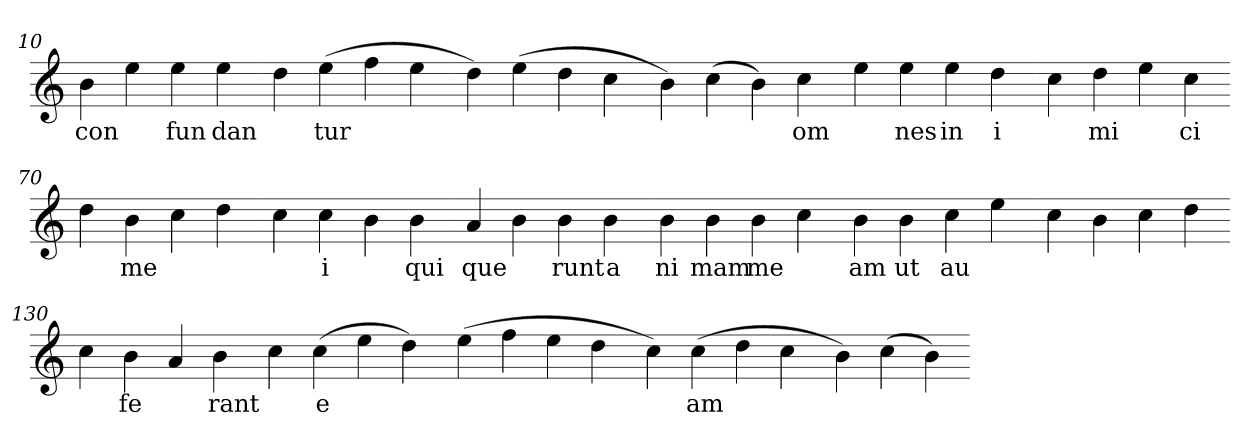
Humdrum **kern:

**kern	**text
*part1	*part1
*staff1	*staff1
*clefG2	*
=10.	=10.
4b	con
4ee	.
4ee	fun
4ee	dan
=20.-	=20.-
4dd	.
(>4ee	tur
4ff	.
4ee	.
=30.-	=30.-
4dd)	.
(>4ee	.
4dd	.
4cc	.
=40.-	=40.-
4b)	.
(>4cc	.
4b)	.
4cc	om
=50.-	=50.-
4ee	.
4ee	nes
4ee	in
4dd	i
=60.-	=60.-
4cc	.
4dd	mi
4ee	.
4cc	ci
=70.-	=70.-
4dd	.
4b	me
4cc	.
4dd	.
=80.-	=80.-
4cc	.
4cc	i
4b	.
4b	qui
=90.-	=90.-
4a	que
4b	.
4b	runt
4b	a
=100.-	=100.-
4b	ni
4b	mam
4b	me
4cc	.
=110.-	=110.-
4b	am
4b	ut
4cc	au
4ee	.
=120.-	=120.-
4cc	.
4b	.
4cc	.
4dd	.
=130.-	=130.-
4cc	.
4b	fe
4a	.
4b	rant
=140.-	=140.-
4cc	.
(>4cc	e
4ee	.
4dd)	.
=150.-	=150.-
(>4ee	.
4ff	.
4ee	.
4dd	.
=160.-	=160.-
4cc)	.
(>4cc	am
4dd	.
4cc	.
=170.-	=170.-
4b)	.
(>4cc	.
4b)	.
=-	=-
*-	*-
